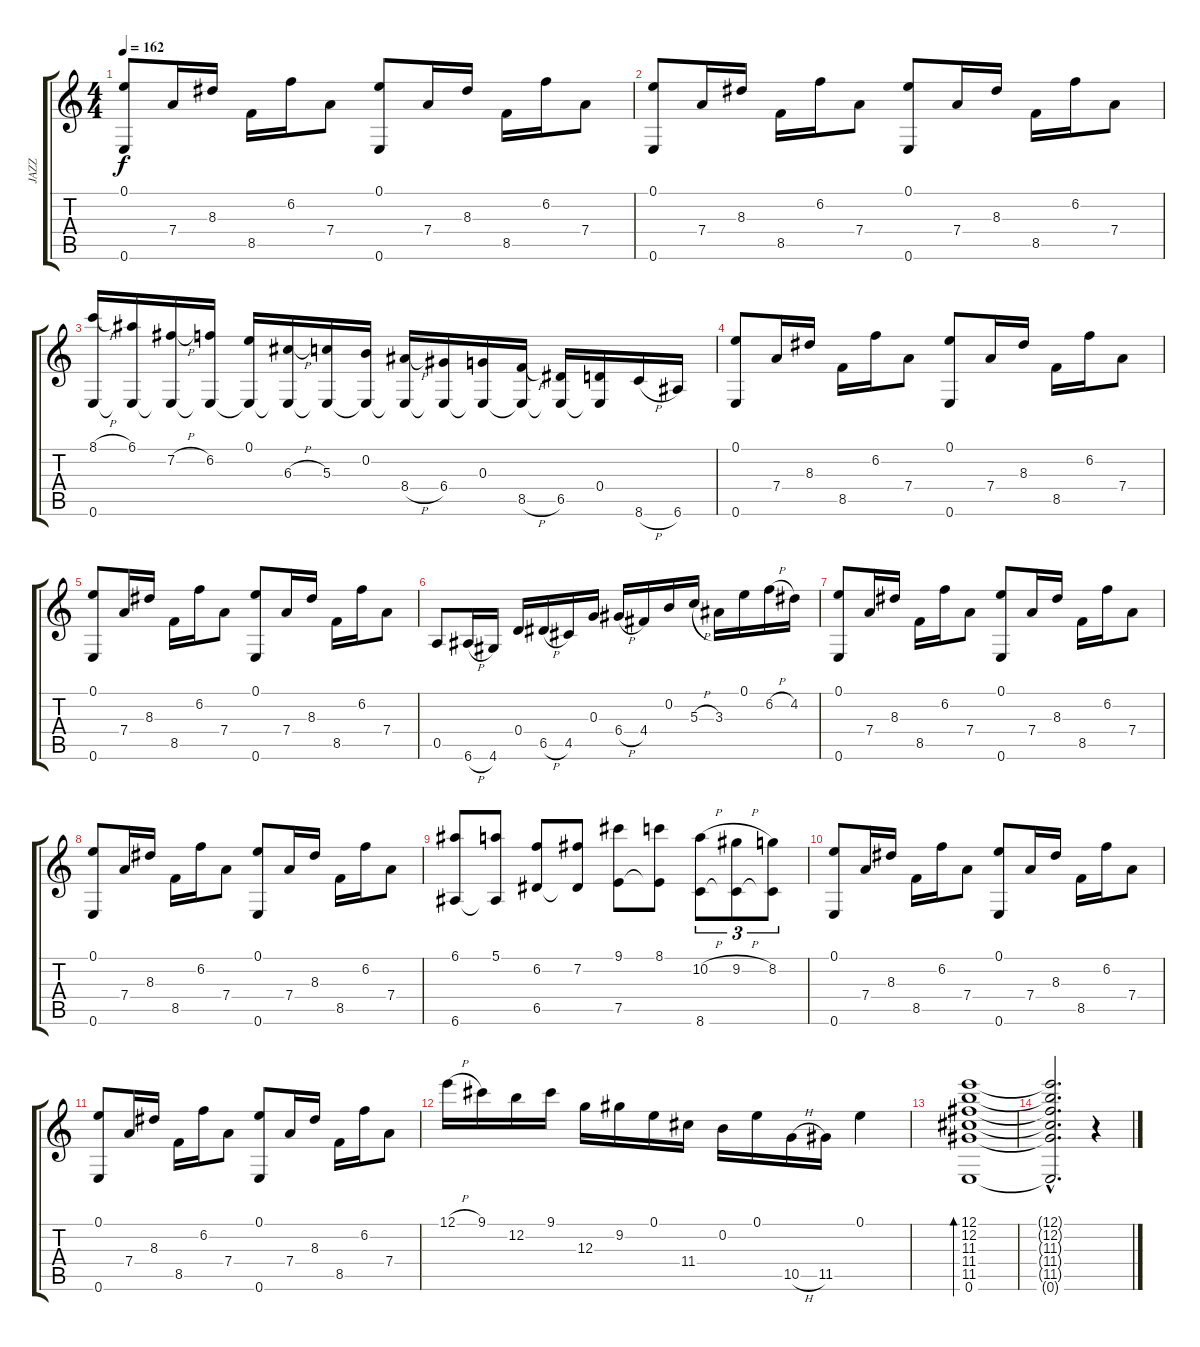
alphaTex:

\track ("JAZZ" "JAZZ") {instrument electricguitarjazz}
\staff {score tabs}
\tuning (E4 B3 G3 D3 A2 E2) {hide}
\ts (4 4)
\tempo 162
\clef g2
\ks c
(0.1 0.6).8{dy f instrument electricguitarjazz} 7.4.16 8.3.16 8.5.16 6.2.16 7.4.8 (0.1 0.6).8 7.4.16 8.3.16 8.5.16 6.2.16 7.4.8 |
(0.1 0.6).8 7.4.16 8.3.16 8.5.16 6.2.16 7.4.8 (0.1 0.6).8 7.4.16 8.3.16 8.5.16 6.2.16 7.4.8 |
(8.1{h} 0.6).16 (6.1 0.6{t}).16 (7.2{h} 0.6{t}).16 (6.2 0.6{t}).16 (0.1 0.6{t}).16 (6.3{h} 0.6{t}).16 (5.3 0.6{t}).16 (0.2 0.6{t}).16 (8.4{h} 0.6{t}).16 (6.4 0.6{t}).16 (0.3 0.6{t}).16 (8.5{h} 0.6{t}).16 (6.5 0.6{t}).16 (0.4 0.6{t}).16 8.6{h}.16 6.6.16 |
(0.1 0.6).8 7.4.16 8.3.16 8.5.16 6.2.16 7.4.8 (0.1 0.6).8 7.4.16 8.3.16 8.5.16 6.2.16 7.4.8 |
(0.1 0.6).8 7.4.16 8.3.16 8.5.16 6.2.16 7.4.8 (0.1 0.6).8 7.4.16 8.3.16 8.5.16 6.2.16 7.4.8 |
0.5.8 6.6{h}.16 4.6.16 0.4.16 6.5{h}.16 4.5.16 0.3.16 6.4{h}.16 4.4.16 0.2.16 5.3{h}.16 3.3.16 0.1.16 6.2{h}.16 4.2.16 |
(0.1 0.6).8 7.4.16 8.3.16 8.5.16 6.2.16 7.4.8 (0.1 0.6).8 7.4.16 8.3.16 8.5.16 6.2.16 7.4.8 |
(0.1 0.6).8 7.4.16 8.3.16 8.5.16 6.2.16 7.4.8 (0.1 0.6).8 7.4.16 8.3.16 8.5.16 6.2.16 7.4.8 |
(6.1 6.6).8 (5.1 6.6{t}).8 (6.2 6.5).8 (7.2 6.5{t}).8 (9.1 7.5).8 (8.1 7.5{t}).8 (10.2{h} 8.6).8{tu (3 2)} (9.2{h} 8.6{t}).8{tu (3 2)} (8.2 8.6{t}).8{tu (3 2)} |
(0.1 0.6).8 7.4.16 8.3.16 8.5.16 6.2.16 7.4.8 (0.1 0.6).8 7.4.16 8.3.16 8.5.16 6.2.16 7.4.8 |
(0.1 0.6).8 7.4.16 8.3.16 8.5.16 6.2.16 7.4.8 (0.1 0.6).8 7.4.16 8.3.16 8.5.16 6.2.16 7.4.8 |
12.1{h}.16 9.1.16 12.2.16 9.1.16 12.3.16 9.2.16 0.1.16 11.4.16 0.2.16 0.1.16 10.5{h}.16 11.5.16 0.1.4 |
(12.1 12.2 11.3 11.4 11.5 0.6).1{bd 480} |
(12.1{hac t} 12.2{hac t} 11.3{hac t} 11.4{hac t} 11.5{hac t} 0.6{hac t}).2{d} r.4
